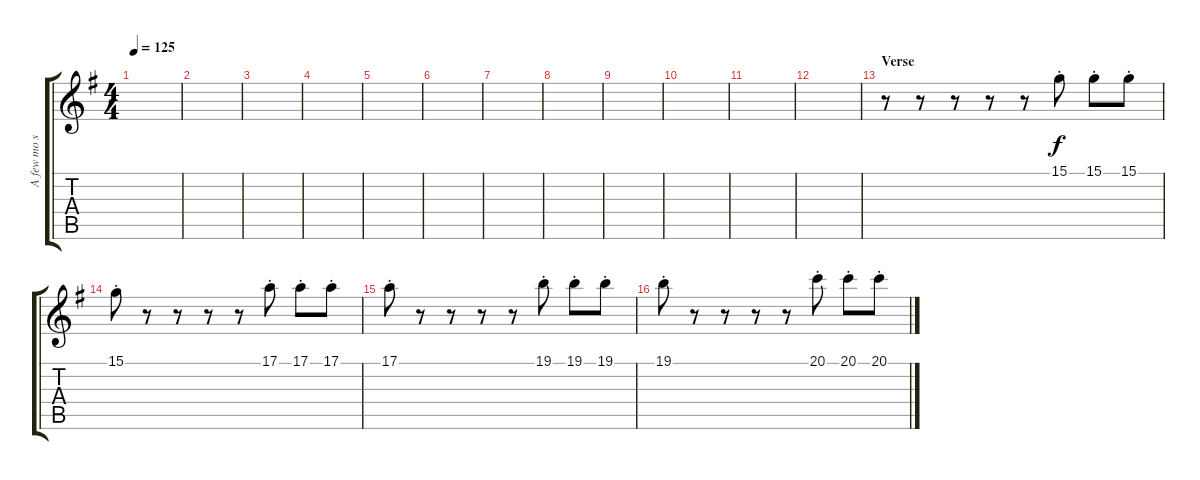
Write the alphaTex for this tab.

\track ("A few mo strings" "A few mo s") {instrument tremolostrings}
\staff {score tabs}
\tuning (E4 B3 G3 D3 A2 E2) {hide}
\ts (4 4)
\tempo 125
\clef g2
\ks g
|
|
|
|
|
|
|
|
|
|
|
|
\section ("" "Verse")
r.8 r.8 r.8 r.8 r.8 15.1{st}.8 15.1{st}.8 15.1{st}.8 |
15.1{st}.8 r.8 r.8 r.8 r.8 17.1{st}.8 17.1{st}.8 17.1{st}.8 |
17.1{st}.8 r.8 r.8 r.8 r.8 19.1{st}.8 19.1{st}.8 19.1{st}.8 |
19.1{st}.8 r.8 r.8 r.8 r.8 20.1{st}.8 20.1{st}.8 20.1{st}.8
